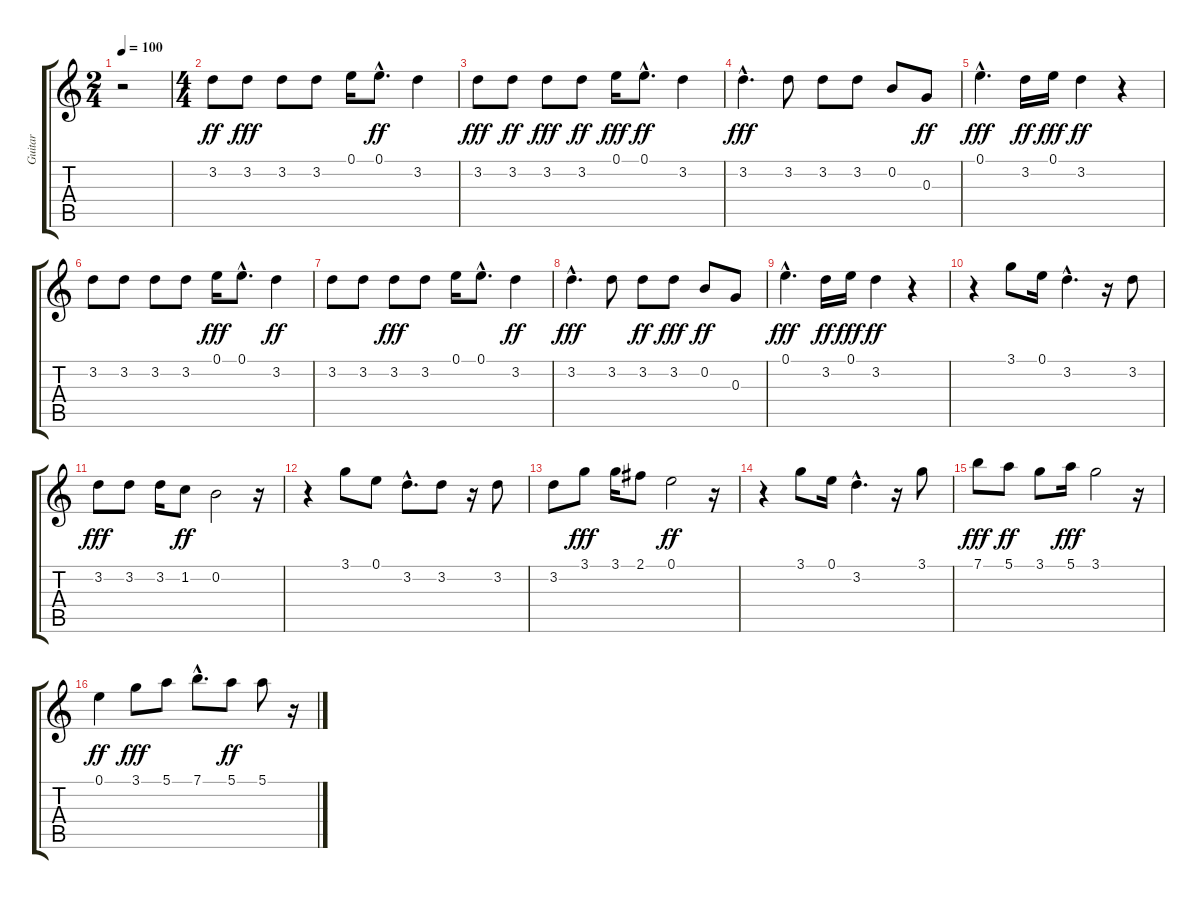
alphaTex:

\track ("Guitar" "Guitar") {instrument acousticguitarnylon}
\staff {score tabs}
\tuning (E4 B3 G3 D3 A2 E2) {hide}
\ts (2 4)
\tempo 100
\clef g2
\ks c
r.2{dy ff instrument acousticguitarnylon} |
\ts (4 4)
3.2.8 3.2.8{dy fff} 3.2.8 3.2.8 0.1.16 0.1{hac}.8{d dy ff} 3.2.4 |
3.2.8{dy fff} 3.2.8{dy ff} 3.2.8{dy fff} 3.2.8{dy ff} 0.1.16{dy fff} 0.1{hac}.8{d dy ff} 3.2.4 |
3.2{hac}.4{d dy fff} 3.2.8 3.2.8 3.2.8 0.2.8 0.3.8{dy ff} |
0.1{hac}.4{d dy fff} 3.2.16{dy ff} 0.1.16{dy fff} 3.2.4{dy ff} r.4 |
3.2.8 3.2.8 3.2.8 3.2.8 0.1.16{dy fff} 0.1{hac}.8{d} 3.2.4{dy ff} |
3.2.8 3.2.8 3.2.8{dy fff} 3.2.8 0.1.16 0.1{hac}.8{d} 3.2.4{dy ff} |
3.2{hac}.4{d dy fff} 3.2.8 3.2.8{dy ff} 3.2.8{dy fff} 0.2.8{dy ff} 0.3.8 |
0.1{hac}.4{d dy fff} 3.2.16{dy ff} 0.1.16{dy fff} 3.2.4{dy ff} r.4 |
r.4 3.1.8 0.1.16 3.2{hac}.4{d} r.16 3.2.8 |
3.2.8{dy fff} 3.2.8 3.2.16 1.2.8{dy ff} 0.2.2 r.16 |
r.4 3.1.8 0.1.8 3.2{hac}.8{d} 3.2.8 r.16 3.2.8 |
3.2.8 3.1.8{dy fff} 3.1.16 2.1.8 0.1.2{dy ff} r.16 |
r.4 3.1.8 0.1.16 3.2{hac}.4{d} r.16 3.1.8 |
7.1.8{dy fff} 5.1.8{dy ff} 3.1.8 5.1.16{dy fff} 3.1.2 r.16 |
0.1.4{dy ff} 3.1.8{dy fff} 5.1.8 7.1{hac}.8{d} 5.1.8{dy ff} 5.1.8 r.16
